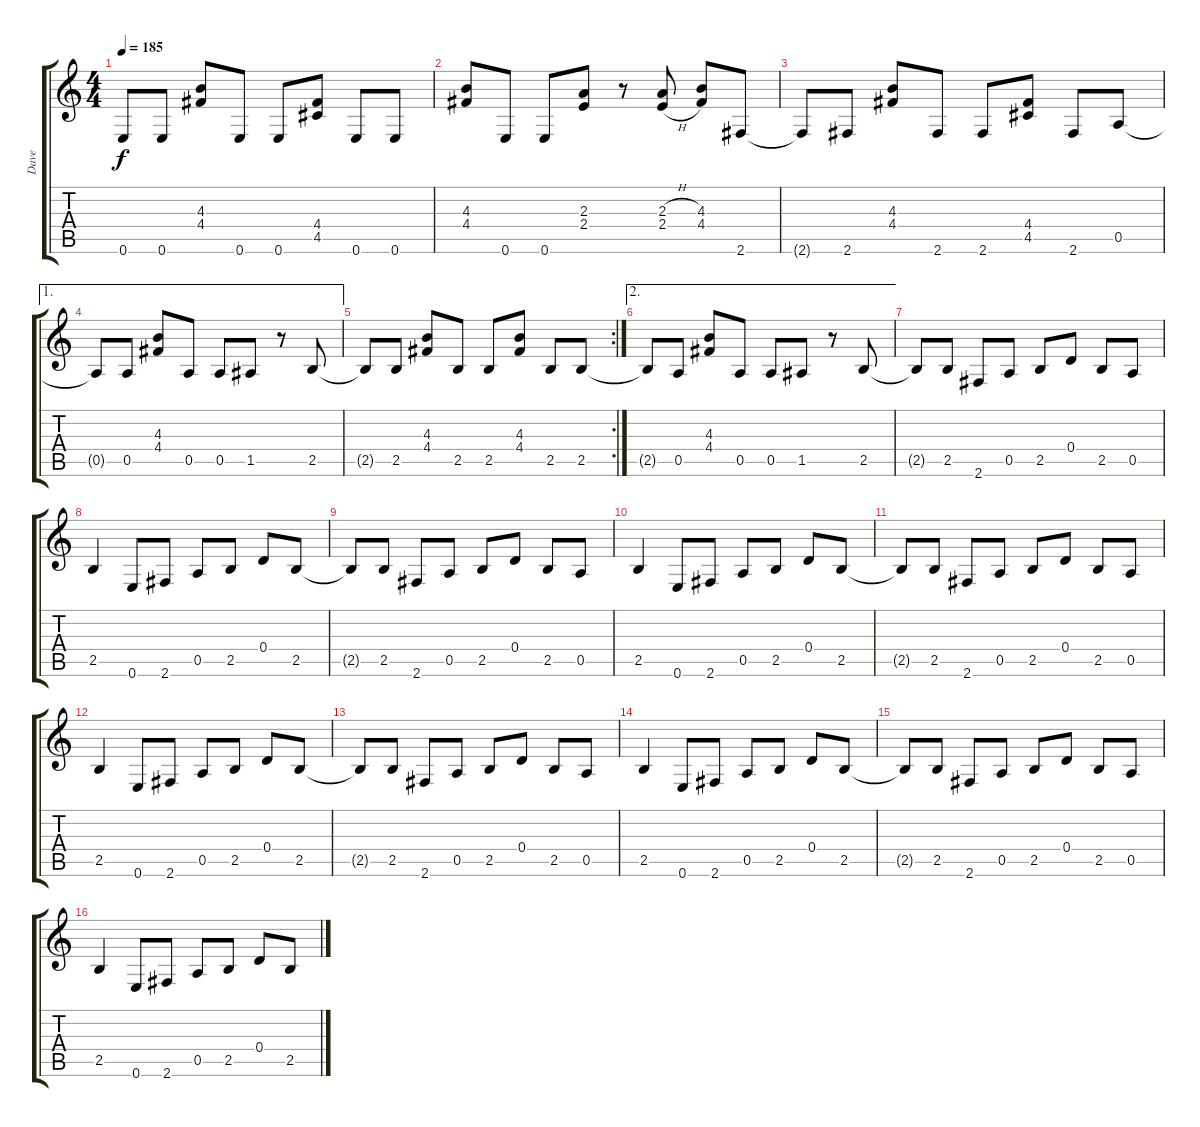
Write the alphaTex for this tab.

\track ("Dave" "Dave") {instrument distortionguitar}
\staff {score tabs}
\tuning (E4 B3 G3 D3 A2 E2) {hide}
\ts (4 4)
\tempo 185
\clef g2
\ks c
0.6{t}.8{dy f} 0.6.8 (4.3 4.4).8 0.6.8 0.6.8 (4.4 4.5).8 0.6.8 0.6.8 |
(4.3 4.4).8 0.6.8 0.6.8 (2.3 2.4).8 r.8 (2.3{h} 2.4{h}).8 (4.3 4.4).8 2.6.8 |
2.6{t}.8 2.6.8 (4.3 4.4).8 2.6.8 2.6.8 (4.4 4.5).8 2.6.8 0.5.8 |
\ae 1
0.5{t}.8 0.5.8 (4.3 4.4).8 0.5.8 0.5.8 1.5.8 r.8 2.5.8 |
\rc 2
2.5{t}.8 2.5.8 (4.3 4.4).8 2.5.8 2.5.8 (4.3 4.4).8 2.5.8 2.5.8 |
\ae 2
2.5{t}.8 0.5.8 (4.3 4.4).8 0.5.8 0.5.8 1.5.8 r.8 2.5.8 |
2.5{t}.8 2.5.8 2.6.8 0.5.8 2.5.8 0.4.8 2.5.8 0.5.8 |
2.5.4 0.6.8 2.6.8 0.5.8 2.5.8 0.4.8 2.5.8 |
2.5{t}.8 2.5.8 2.6.8 0.5.8 2.5.8 0.4.8 2.5.8 0.5.8 |
2.5.4 0.6.8 2.6.8 0.5.8 2.5.8 0.4.8 2.5.8 |
2.5{t}.8 2.5.8 2.6.8 0.5.8 2.5.8 0.4.8 2.5.8 0.5.8 |
2.5.4 0.6.8 2.6.8 0.5.8 2.5.8 0.4.8 2.5.8 |
2.5{t}.8 2.5.8 2.6.8 0.5.8 2.5.8 0.4.8 2.5.8 0.5.8 |
2.5.4 0.6.8 2.6.8 0.5.8 2.5.8 0.4.8 2.5.8 |
2.5{t}.8 2.5.8 2.6.8 0.5.8 2.5.8 0.4.8 2.5.8 0.5.8 |
2.5.4 0.6.8 2.6.8 0.5.8 2.5.8 0.4.8 2.5.8
